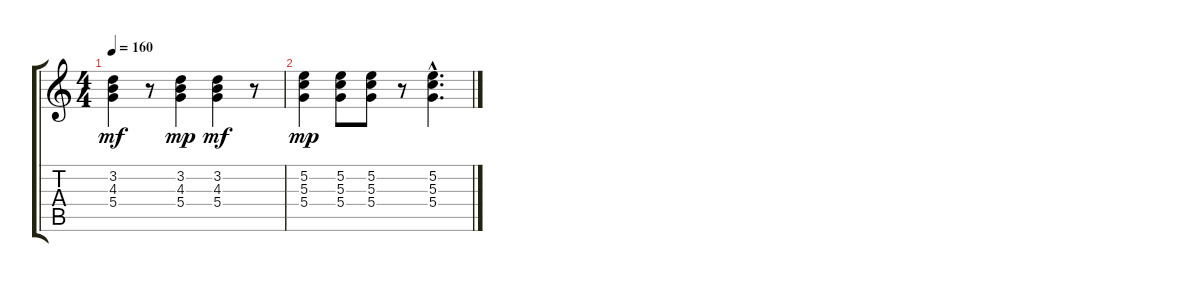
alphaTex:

\track "" {instrument acousticguitarsteel}
\staff {score tabs}
\tuning (E4 B3 G3 D3 A2 E2) {hide}
\ts (4 4)
\tempo 160
\clef g2
\ks c
(3.2 4.3 5.4).4{dy mf} r.8 (3.2 4.3 5.4).4{dy mp} (3.2 4.3 5.4).4{dy mf} r.8 |
(5.2 5.3 5.4).4{dy mp} (5.2 5.3 5.4).8 (5.2 5.3 5.4).8 r.8 (5.2{hac} 5.3{hac} 5.4{hac}).4{d}
